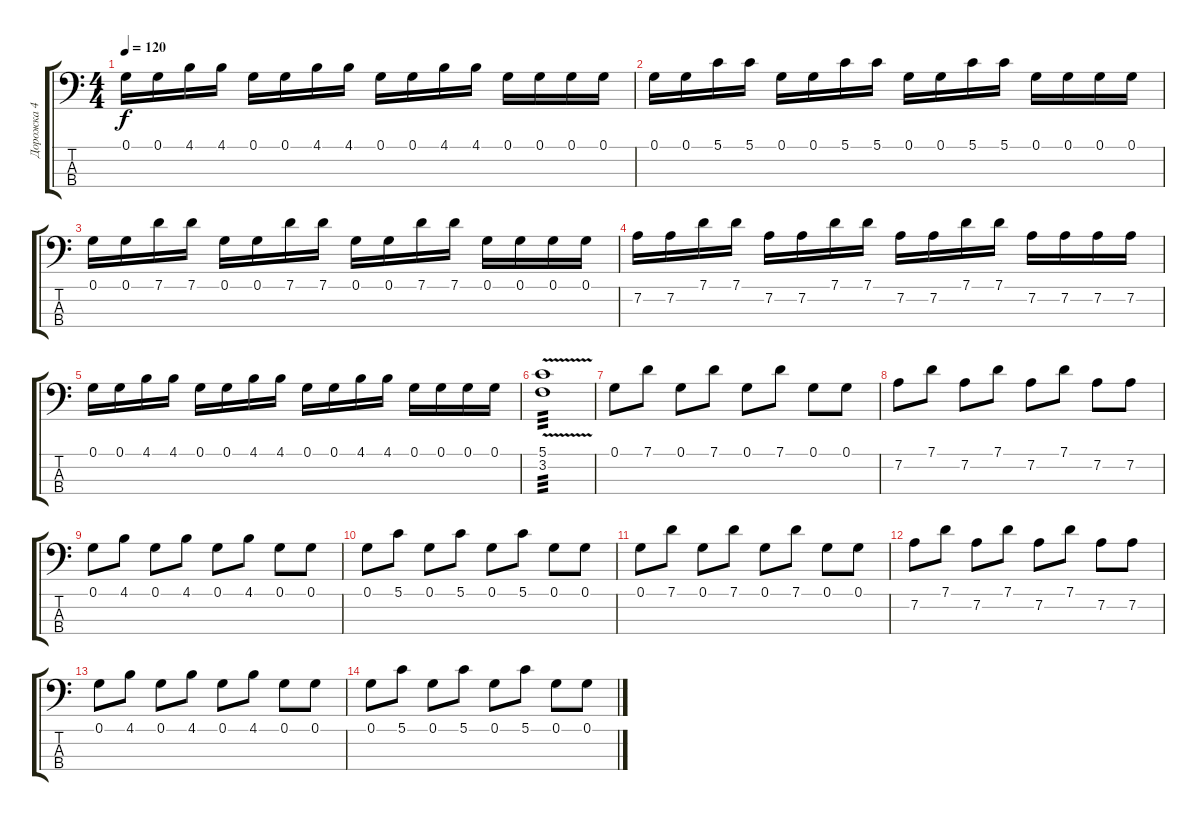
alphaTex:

\track ("Дорожка 4" "Дорожка 4") {instrument electricbassfinger}
\staff {score tabs}
\tuning (G2 D2 A1 E1) {hide}
\ts (4 4)
\tempo 120
\clef f4
\ks c
0.1.16{dy f} 0.1.16 4.1.16 4.1.16 0.1.16 0.1.16 4.1.16 4.1.16 0.1.16 0.1.16 4.1.16 4.1.16 0.1.16 0.1.16 0.1.16 0.1.16 |
0.1.16 0.1.16 5.1.16 5.1.16 0.1.16 0.1.16 5.1.16 5.1.16 0.1.16 0.1.16 5.1.16 5.1.16 0.1.16 0.1.16 0.1.16 0.1.16 |
0.1.16 0.1.16 7.1.16 7.1.16 0.1.16 0.1.16 7.1.16 7.1.16 0.1.16 0.1.16 7.1.16 7.1.16 0.1.16 0.1.16 0.1.16 0.1.16 |
7.2.16 7.2.16 7.1.16 7.1.16 7.2.16 7.2.16 7.1.16 7.1.16 7.2.16 7.2.16 7.1.16 7.1.16 7.2.16 7.2.16 7.2.16 7.2.16 |
0.1.16 0.1.16 4.1.16 4.1.16 0.1.16 0.1.16 4.1.16 4.1.16 0.1.16 0.1.16 4.1.16 4.1.16 0.1.16 0.1.16 0.1.16 0.1.16 |
(5.1{v} 3.2).1{tp 3} |
0.1.8 7.1.8 0.1.8 7.1.8 0.1.8 7.1.8 0.1.8 0.1.8 |
7.2.8 7.1.8 7.2.8 7.1.8 7.2.8 7.1.8 7.2.8 7.2.8 |
0.1.8 4.1.8 0.1.8 4.1.8 0.1.8 4.1.8 0.1.8 0.1.8 |
0.1.8 5.1.8 0.1.8 5.1.8 0.1.8 5.1.8 0.1.8 0.1.8 |
0.1.8 7.1.8 0.1.8 7.1.8 0.1.8 7.1.8 0.1.8 0.1.8 |
7.2.8 7.1.8 7.2.8 7.1.8 7.2.8 7.1.8 7.2.8 7.2.8 |
0.1.8 4.1.8 0.1.8 4.1.8 0.1.8 4.1.8 0.1.8 0.1.8 |
0.1.8 5.1.8 0.1.8 5.1.8 0.1.8 5.1.8 0.1.8 0.1.8
